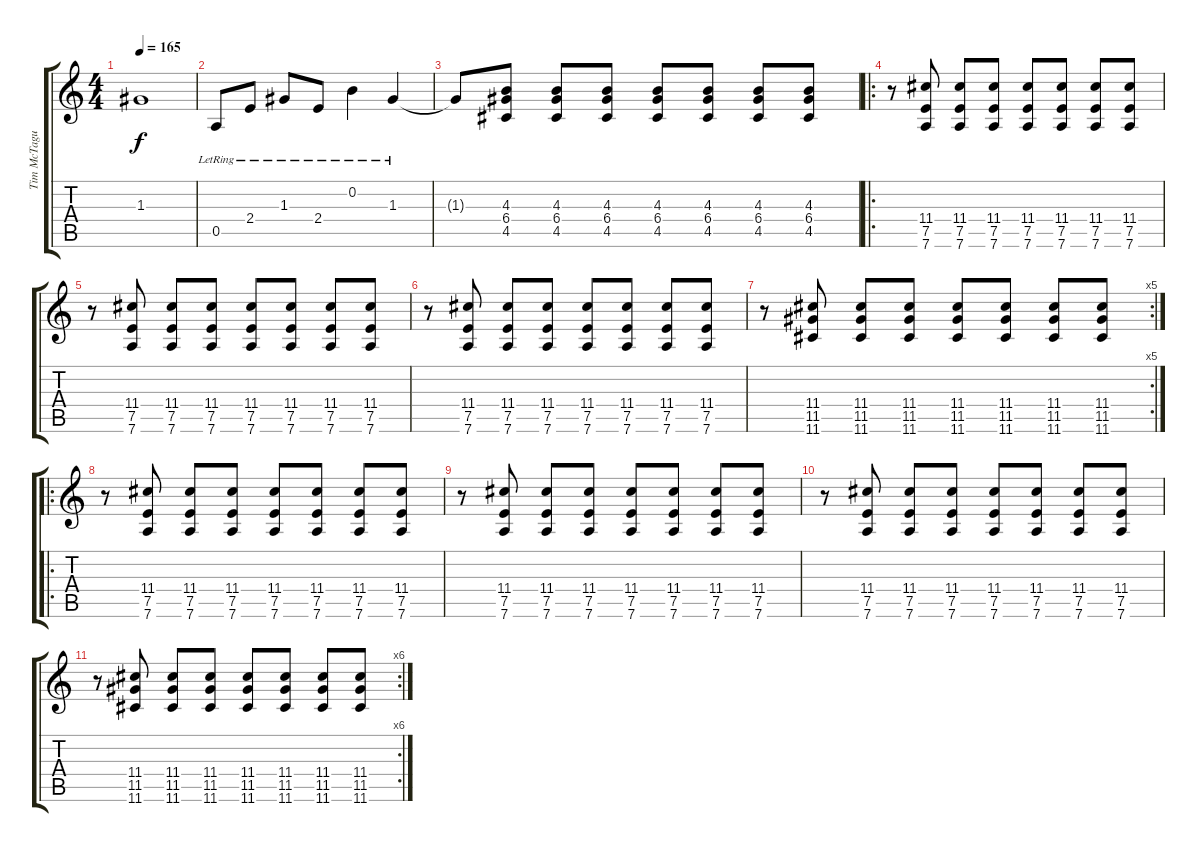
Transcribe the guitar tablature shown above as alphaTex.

\track ("Tim McTague" "Tim McTagu") {instrument distortionguitar}
\staff {score tabs}
\tuning (E4 B3 G3 D3 A2 D2) {hide}
\ts (4 4)
\tempo 165
\clef g2
\ks c
1.3{t}.1{dy f} |
0.5{lr}.8 2.4{lr}.8 1.3{lr}.8 2.4{lr}.8 0.2{lr}.4 1.3{lr}.4 |
1.3{t}.8 (4.3 6.4 4.5).8 (4.3 6.4 4.5).8 (4.3 6.4 4.5).8 (4.3 6.4 4.5).8 (4.3 6.4 4.5).8 (4.3 6.4 4.5).8 (4.3 6.4 4.5).8 |
\ro
r.8 (11.4 7.5 7.6).8 (11.4 7.5 7.6).8 (11.4 7.5 7.6).8 (11.4 7.5 7.6).8 (11.4 7.5 7.6).8 (11.4 7.5 7.6).8 (11.4 7.5 7.6).8 |
r.8 (11.4 7.5 7.6).8 (11.4 7.5 7.6).8 (11.4 7.5 7.6).8 (11.4 7.5 7.6).8 (11.4 7.5 7.6).8 (11.4 7.5 7.6).8 (11.4 7.5 7.6).8 |
r.8 (11.4 7.5 7.6).8 (11.4 7.5 7.6).8 (11.4 7.5 7.6).8 (11.4 7.5 7.6).8 (11.4 7.5 7.6).8 (11.4 7.5 7.6).8 (11.4 7.5 7.6).8 |
\rc 5
r.8 (11.4 11.5 11.6).8 (11.4 11.5 11.6).8 (11.4 11.5 11.6).8 (11.4 11.5 11.6).8 (11.4 11.5 11.6).8 (11.4 11.5 11.6).8 (11.4 11.5 11.6).8 |
\ro
r.8 (11.4 7.5 7.6).8 (11.4 7.5 7.6).8 (11.4 7.5 7.6).8 (11.4 7.5 7.6).8 (11.4 7.5 7.6).8 (11.4 7.5 7.6).8 (11.4 7.5 7.6).8 |
r.8 (11.4 7.5 7.6).8 (11.4 7.5 7.6).8 (11.4 7.5 7.6).8 (11.4 7.5 7.6).8 (11.4 7.5 7.6).8 (11.4 7.5 7.6).8 (11.4 7.5 7.6).8 |
r.8 (11.4 7.5 7.6).8 (11.4 7.5 7.6).8 (11.4 7.5 7.6).8 (11.4 7.5 7.6).8 (11.4 7.5 7.6).8 (11.4 7.5 7.6).8 (11.4 7.5 7.6).8 |
\rc 6
r.8 (11.4 11.5 11.6).8 (11.4 11.5 11.6).8 (11.4 11.5 11.6).8 (11.4 11.5 11.6).8 (11.4 11.5 11.6).8 (11.4 11.5 11.6).8 (11.4 11.5 11.6).8
